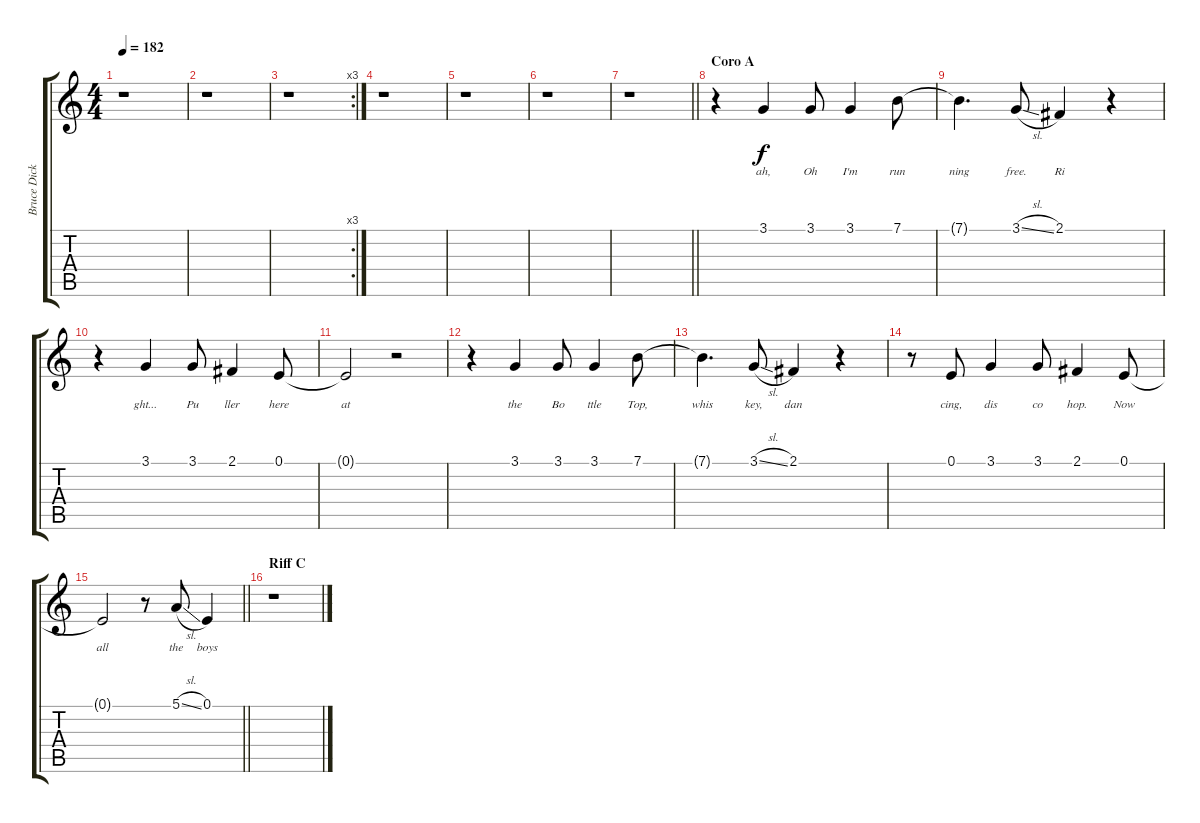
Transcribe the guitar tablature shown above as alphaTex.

\track ("Bruce Dickinson" "Bruce Dick") {instrument lead2sawtooth}
\staff {score tabs}
\tuning (E4 B3 G3 D3 A2 E2) {hide}
\ts (4 4)
\tempo 182
\clef g2
\ks c
r.1{dy f} |
r.1 |
\rc 3
r.1 |
r.1 |
r.1 |
r.1 |
\barLineRight lightlight
r.1 |
\section ("" "Coro A")
r.4{volume 12} 3.1.4{lyrics (0 "ah,") lyrics (1 "") lyrics (2 "") lyrics (3 "") lyrics (4 "")} 3.1.8{lyrics (0 "Oh") lyrics (1 "") lyrics (2 "") lyrics (3 "") lyrics (4 "")} 3.1.4{lyrics (0 "I'm") lyrics (1 "") lyrics (2 "") lyrics (3 "") lyrics (4 "")} 7.1.8{lyrics (0 "run") lyrics (1 "") lyrics (2 "") lyrics (3 "") lyrics (4 "")} |
7.1{t}.4{d lyrics (0 "ning") lyrics (1 "") lyrics (2 "") lyrics (3 "") lyrics (4 "")} 3.1{sl}.8{lyrics (0 "free.") lyrics (1 "") lyrics (2 "") lyrics (3 "") lyrics (4 "")} 2.1.4{lyrics (0 "Ri") lyrics (1 "") lyrics (2 "") lyrics (3 "") lyrics (4 "")} r.4 |
r.4 3.1.4{lyrics (0 "ght...") lyrics (1 "") lyrics (2 "") lyrics (3 "") lyrics (4 "")} 3.1.8{lyrics (0 "Pu") lyrics (1 "") lyrics (2 "") lyrics (3 "") lyrics (4 "")} 2.1.4{lyrics (0 "ller") lyrics (1 "") lyrics (2 "") lyrics (3 "") lyrics (4 "")} 0.1.8{lyrics (0 "here") lyrics (1 "") lyrics (2 "") lyrics (3 "") lyrics (4 "")} |
0.1{t}.2{lyrics (0 "at") lyrics (1 "") lyrics (2 "") lyrics (3 "") lyrics (4 "")} r.2 |
r.4 3.1.4{lyrics (0 "the") lyrics (1 "") lyrics (2 "") lyrics (3 "") lyrics (4 "")} 3.1.8{lyrics (0 "Bo") lyrics (1 "") lyrics (2 "") lyrics (3 "") lyrics (4 "")} 3.1.4{lyrics (0 "ttle") lyrics (1 "") lyrics (2 "") lyrics (3 "") lyrics (4 "")} 7.1.8{lyrics (0 "Top,") lyrics (1 "") lyrics (2 "") lyrics (3 "") lyrics (4 "")} |
7.1{t}.4{d lyrics (0 "whis") lyrics (1 "") lyrics (2 "") lyrics (3 "") lyrics (4 "")} 3.1{sl}.8{lyrics (0 "key,") lyrics (1 "") lyrics (2 "") lyrics (3 "") lyrics (4 "")} 2.1.4{lyrics (0 "dan") lyrics (1 "") lyrics (2 "") lyrics (3 "") lyrics (4 "")} r.4 |
r.8 0.1.8{lyrics (0 "cing,") lyrics (1 "") lyrics (2 "") lyrics (3 "") lyrics (4 "")} 3.1.4{lyrics (0 "dis") lyrics (1 "") lyrics (2 "") lyrics (3 "") lyrics (4 "")} 3.1.8{lyrics (0 "co") lyrics (1 "") lyrics (2 "") lyrics (3 "") lyrics (4 "")} 2.1.4{lyrics (0 "hop.") lyrics (1 "") lyrics (2 "") lyrics (3 "") lyrics (4 "")} 0.1.8{lyrics (0 "Now") lyrics (1 "") lyrics (2 "") lyrics (3 "") lyrics (4 "")} |
\barLineRight lightlight
0.1{t}.2{lyrics (0 "all") lyrics (1 "") lyrics (2 "") lyrics (3 "") lyrics (4 "")} r.8 5.1{sl}.8{lyrics (0 "the") lyrics (1 "") lyrics (2 "") lyrics (3 "") lyrics (4 "")} 0.1.4{lyrics (0 "boys") lyrics (1 "") lyrics (2 "") lyrics (3 "") lyrics (4 "")} |
\section ("" "Riff C")
r.1
